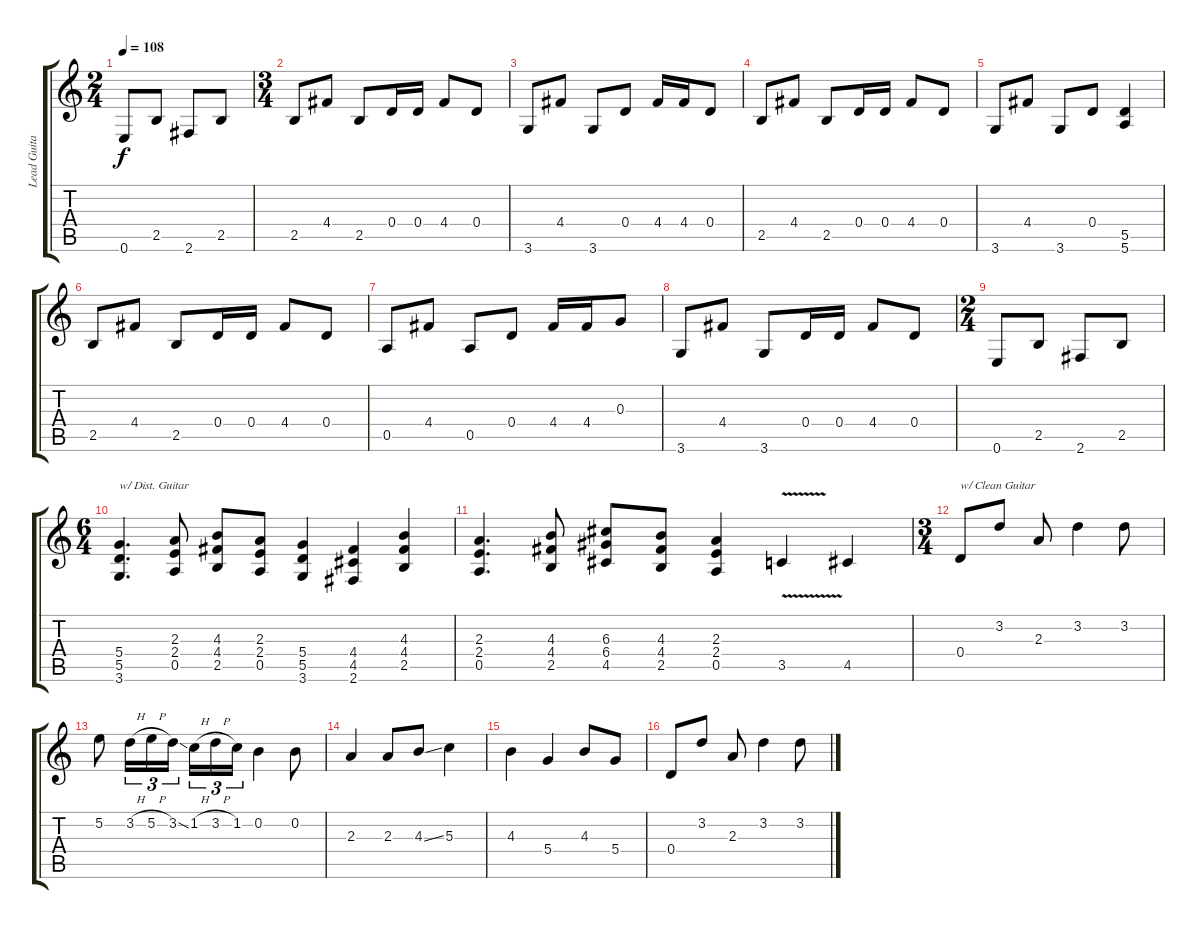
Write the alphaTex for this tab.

\track ("Lead Guitar" "Lead Guita") {instrument distortionguitar}
\staff {score tabs}
\tuning (E4 B3 G3 D3 A2 E2) {hide}
\ts (2 4)
\tempo 108
\clef g2
\ks c
0.6.8{dy f} 2.5.8 2.6.8 2.5.8 |
\ts (3 4)
2.5.8 4.4.8 2.5.8 0.4.16 0.4.16 4.4.8 0.4.8 |
3.6.8 4.4.8 3.6.8 0.4.8 4.4.16 4.4.16 0.4.8 |
2.5.8 4.4.8 2.5.8 0.4.16 0.4.16 4.4.8 0.4.8 |
3.6.8 4.4.8 3.6.8 0.4.8 (5.5 5.6).4 |
2.5.8 4.4.8 2.5.8 0.4.16 0.4.16 4.4.8 0.4.8 |
0.5.8 4.4.8 0.5.8 0.4.8 4.4.16 4.4.16 0.3.8 |
3.6.8 4.4.8 3.6.8 0.4.16 0.4.16 4.4.8 0.4.8 |
\ts (2 4)
0.6.8 2.5.8 2.6.8 2.5.8 |
\ts (6 4)
(5.4 5.5 3.6).4{d txt "w/ Dist. Guitar" instrument distortionguitar} (2.3 2.4 0.5).8 (4.3 4.4 2.5).8 (2.3 2.4 0.5).8 (5.4 5.5 3.6).4 (4.4 4.5 2.6).4 (4.3 4.4 2.5).4 |
(2.3 2.4 0.5).4{d} (4.3 4.4 2.5).8 (6.3 6.4 4.5).8 (4.3 4.4 2.5).8 (2.3 2.4 0.5).4 3.5{v}.4 4.5.4 |
\ts (3 4)
0.4.8{txt "w/ Clean Guitar" instrument electricguitarclean} 3.2.8 2.3.8 3.2.4 3.2.8 |
5.2.8 3.2{h}.16{tu (3 2)} 5.2{h}.16{tu (3 2)} 3.2{ss}.16{tu (3 2)} 1.2{h}.16{tu (3 2)} 3.2{h}.16{tu (3 2)} 1.2.16{tu (3 2)} 0.2.4 0.2.8 |
2.3.4 2.3.8 4.3{ss}.8 5.3.4 |
4.3.4 5.4.4 4.3.8 5.4.8 |
0.4.8 3.2.8 2.3.8 3.2.4 3.2.8
